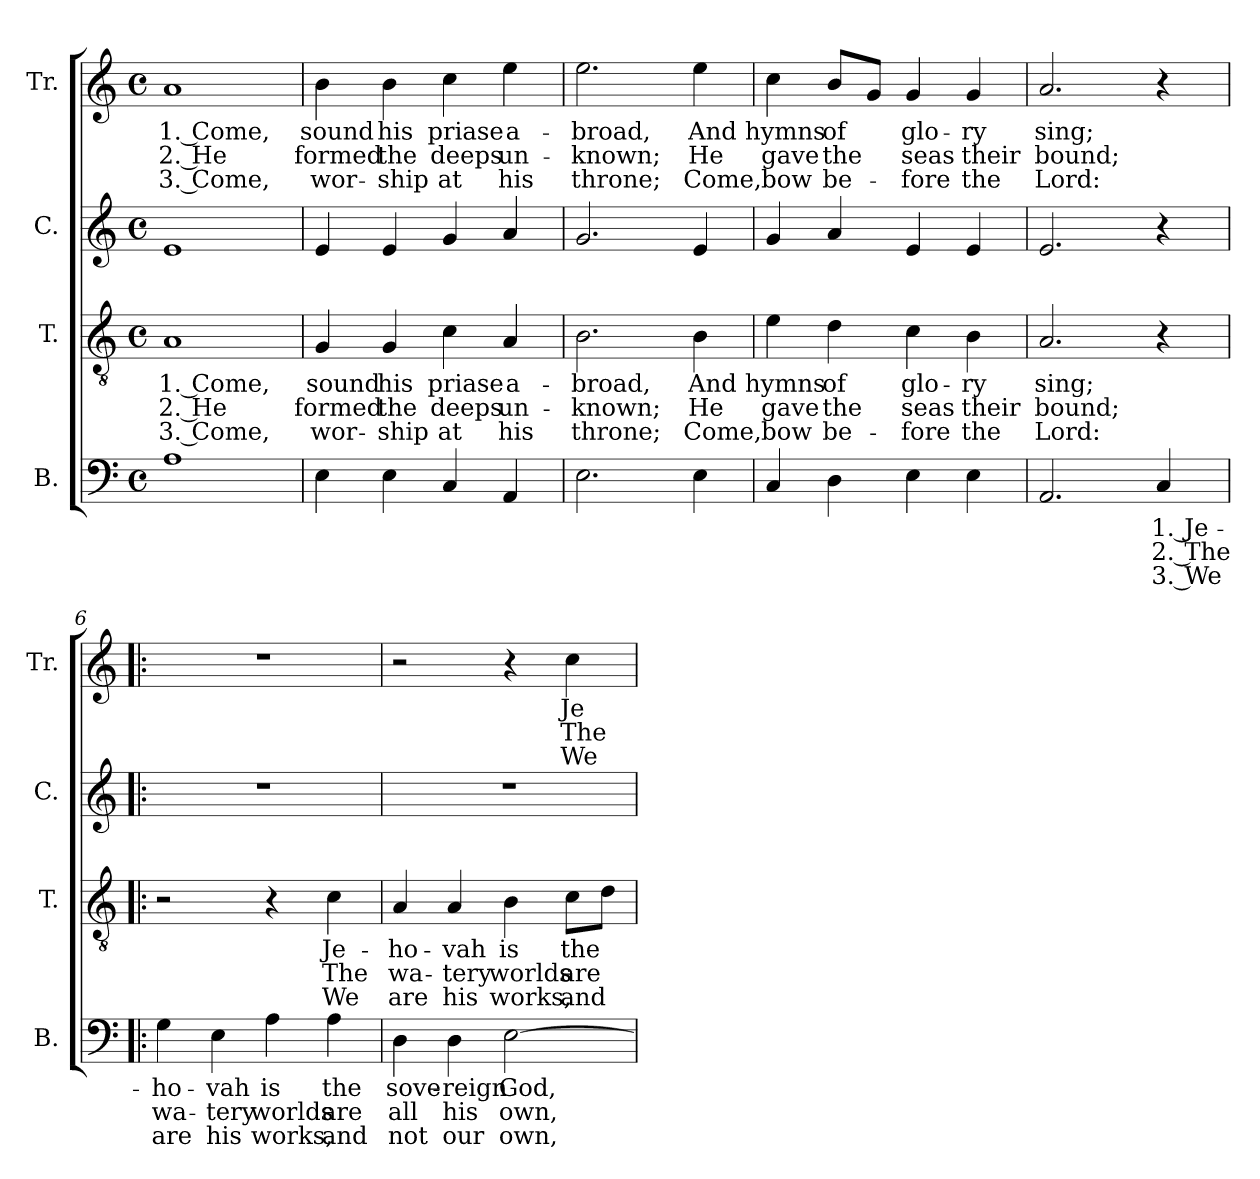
**kern	**text	**text	**text	**kern	**text	**text	**text	**kern	**kern	**text	**text	**text
*part4	*part4	*part4	*part4	*part3	*part3	*part3	*part3	*part2	*part1	*part1	*part1	*part1
*staff4	*staff4	*staff4	*staff4	*staff3	*staff3	*staff3	*staff3	*staff2	*staff1	*staff1	*staff1	*staff1
*I"B.	*	*	*	*I"T.	*	*	*	*I"C.	*I"Tr.	*	*	*
*I'B.	*	*	*	*I'T.	*	*	*	*I'C.	*I'Tr.	*	*	*
*clefF4	*	*	*	*clefGv2	*	*	*	*clefG2	*clefG2	*	*	*
*k[]	*	*	*	*k[]	*	*	*	*k[]	*k[]	*	*	*
*M4/4	*	*	*	*M4/4	*	*	*	*M4/4	*M4/4	*	*	*
*met(c)	*	*	*	*met(c)	*	*	*	*met(c)	*met(c)	*	*	*
*MM120	*	*	*	*MM120	*	*	*	*MM120	*MM120	*	*	*
=1	=1	=1	=1	=1	=1	=1	=1	=1	=1	=1	=1	=1
1A	.	.	.	1A	1. Come,	2. He	3. Come,	1e	1a	1. Come,	2. He	3. Come,
=2	=2	=2	=2	=2	=2	=2	=2	=2	=2	=2	=2	=2
4E\	.	.	.	4G/	sound	formed	wor-	4e/	4b\	sound	formed	wor-
4E\	.	.	.	4G/	his	the	-ship	4e/	4b\	his	the	-ship
4C/	.	.	.	4c\	priase	deeps	at	4g/	4cc\	priase	deeps	at
4AA/	.	.	.	4A/	a-	un-	his	4a/	4ee\	a-	un-	his
=3	=3	=3	=3	=3	=3	=3	=3	=3	=3	=3	=3	=3
2.E\	.	.	.	2.B\	-broad,	-known;	throne;	2.g/	2.ee\	-broad,	-known;	throne;
4E\	.	.	.	4B\	And	He	Come,	4e/	4ee\	And	He	Come,
=4	=4	=4	=4	=4	=4	=4	=4	=4	=4	=4	=4	=4
4C/	.	.	.	4e\	hymns	gave	bow	4g/	4cc\	hymns	gave	bow
4D\	.	.	.	4d\	of	the	be-	4a/	8b/L	of	the	be-
.	.	.	.	.	.	.	.	.	8g/J	.	.	.
4E\	.	.	.	4c\	glo-	seas	-fore	4e/	4g/	glo-	seas	-fore
4E\	.	.	.	4B\	-ry	their	the	4e/	4g/	-ry	their	the
=5	=5	=5	=5	=5	=5	=5	=5	=5	=5	=5	=5	=5
2.AA/	.	.	.	2.A/	sing;	bound;	Lord:	2.e/	2.a/	sing;	bound;	Lord:
4C/	1. Je-	2. The	3. We	4r	.	.	.	4r	4r	.	.	.
=6!|:	=6!|:	=6!|:	=6!|:	=6!|:	=6!|:	=6!|:	=6!|:	=6!|:	=6!|:	=6!|:	=6!|:	=6!|:
4G\	-ho-	wa-	are	2r	.	.	.	1r	1r	.	.	.
4E\	-vah	-tery	his	.	.	.	.	.	.	.	.	.
4A\	is	worlds	works,	4r	.	.	.	.	.	.	.	.
4A\	the	are	and	4c\	Je-	The	We	.	.	.	.	.
!!LO:LB:g=z
=7	=7	=7	=7	=7	=7	=7	=7	=7	=7	=7	=7	=7
4D\	sove-	all	not	4A/	-ho-	wa-	are	1r	2r	.	.	.
4D\	-reign	his	our	4A/	-vah	-tery	his	.	.	.	.	.
[2E\	God,	own,	own,	4B\	is	worlds	works,	.	4r	.	.	.
.	.	.	.	8c\L	the	are	and	.	4cc\	Je-	The	We
.	.	.	.	8d\J	.	.	.	.	.	.	.	.
=	=	=	=	=	=	=	=	=	=	=	=	=
*-	*-	*-	*-	*-	*-	*-	*-	*-	*-	*-	*-	*-
